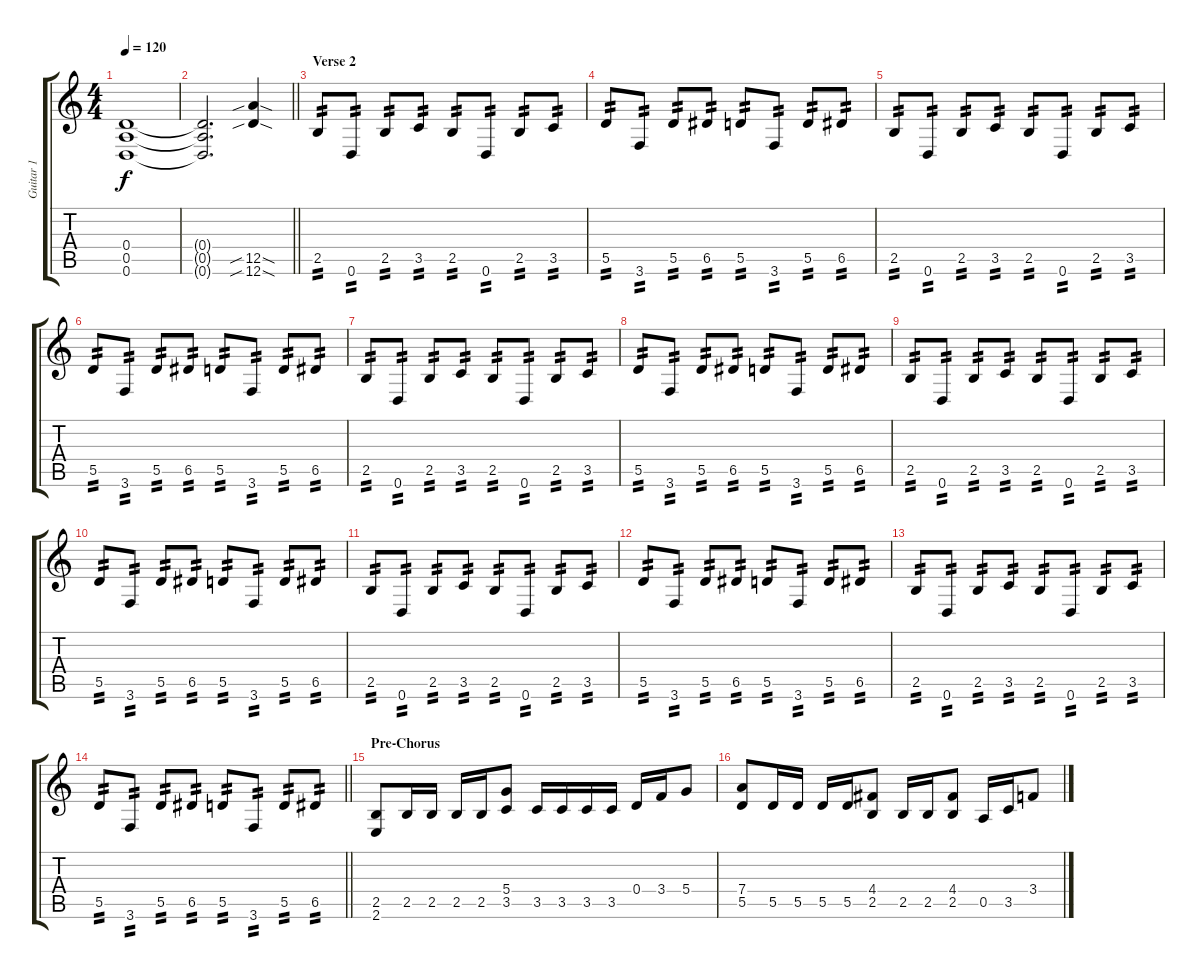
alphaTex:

\track ("Guitar 1" "Guitar 1") {instrument electricguitarclean}
\staff {score tabs}
\tuning (E4 B3 G3 D3 A2 D2) {hide}
\ts (4 4)
\tempo 120
\clef g2
\ks c
(0.4 0.5 0.6).1{dy f} |
\barLineRight lightlight
(0.4{t} 0.5{t} 0.6{t}).2{d} (12.5{sib sod} 12.6{sib sod}).4 |
\section ("" "Verse 2")
2.5.8{tp 2} 0.6.8{tp 2} 2.5.8{tp 2} 3.5.8{tp 2} 2.5.8{tp 2} 0.6.8{tp 2} 2.5.8{tp 2} 3.5.8{tp 2} |
5.5.8{tp 2} 3.6.8{tp 2} 5.5.8{tp 2} 6.5.8{tp 2} 5.5.8{tp 2} 3.6.8{tp 2} 5.5.8{tp 2} 6.5.8{tp 2} |
2.5.8{tp 2} 0.6.8{tp 2} 2.5.8{tp 2} 3.5.8{tp 2} 2.5.8{tp 2} 0.6.8{tp 2} 2.5.8{tp 2} 3.5.8{tp 2} |
5.5.8{tp 2} 3.6.8{tp 2} 5.5.8{tp 2} 6.5.8{tp 2} 5.5.8{tp 2} 3.6.8{tp 2} 5.5.8{tp 2} 6.5.8{tp 2} |
2.5.8{tp 2} 0.6.8{tp 2} 2.5.8{tp 2} 3.5.8{tp 2} 2.5.8{tp 2} 0.6.8{tp 2} 2.5.8{tp 2} 3.5.8{tp 2} |
5.5.8{tp 2} 3.6.8{tp 2} 5.5.8{tp 2} 6.5.8{tp 2} 5.5.8{tp 2} 3.6.8{tp 2} 5.5.8{tp 2} 6.5.8{tp 2} |
2.5.8{tp 2} 0.6.8{tp 2} 2.5.8{tp 2} 3.5.8{tp 2} 2.5.8{tp 2} 0.6.8{tp 2} 2.5.8{tp 2} 3.5.8{tp 2} |
5.5.8{tp 2} 3.6.8{tp 2} 5.5.8{tp 2} 6.5.8{tp 2} 5.5.8{tp 2} 3.6.8{tp 2} 5.5.8{tp 2} 6.5.8{tp 2} |
2.5.8{tp 2} 0.6.8{tp 2} 2.5.8{tp 2} 3.5.8{tp 2} 2.5.8{tp 2} 0.6.8{tp 2} 2.5.8{tp 2} 3.5.8{tp 2} |
5.5.8{tp 2} 3.6.8{tp 2} 5.5.8{tp 2} 6.5.8{tp 2} 5.5.8{tp 2} 3.6.8{tp 2} 5.5.8{tp 2} 6.5.8{tp 2} |
2.5.8{tp 2} 0.6.8{tp 2} 2.5.8{tp 2} 3.5.8{tp 2} 2.5.8{tp 2} 0.6.8{tp 2} 2.5.8{tp 2} 3.5.8{tp 2} |
\barLineRight lightlight
5.5.8{tp 2} 3.6.8{tp 2} 5.5.8{tp 2} 6.5.8{tp 2} 5.5.8{tp 2} 3.6.8{tp 2} 5.5.8{tp 2} 6.5.8{tp 2} |
\section ("" "Pre-Chorus")
(2.5 2.6).8 2.5.16 2.5.16 2.5.16 2.5.16 (5.4 3.5).8 3.5.16 3.5.16 3.5.16 3.5.16 0.4.16 3.4.16 5.4.8 |
(7.4 5.5).8 5.5.16 5.5.16 5.5.16 5.5.16 (4.4 2.5).8 2.5.16 2.5.16 (4.4 2.5).8 0.5.16 3.5.16 3.4.8
